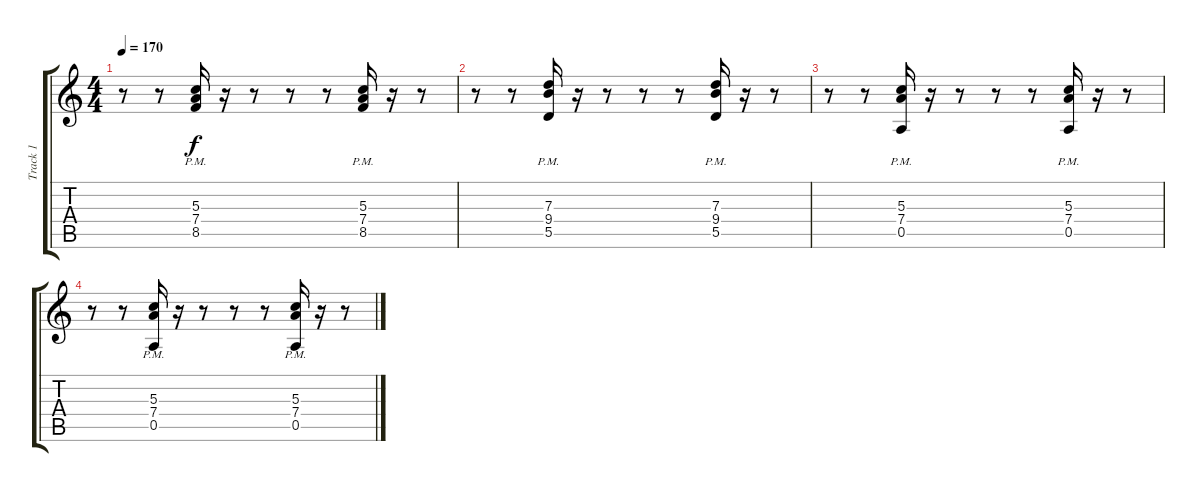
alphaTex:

\track ("Track 1" "Track 1") {instrument electricguitarmuted}
\staff {score tabs}
\tuning (E4 B3 G3 D3 A2 E2) {hide}
\ts (4 4)
\tempo 170
\clef g2
\ks c
r.8{dy f} r.8 (5.3{pm} 7.4{pm} 8.5{pm}).16 r.16 r.8 r.8 r.8 (5.3{pm} 7.4{pm} 8.5{pm}).16 r.16 r.8 |
r.8 r.8 (7.3{pm} 9.4{pm} 5.5{pm}).16 r.16 r.8 r.8 r.8 (7.3{pm} 9.4{pm} 5.5{pm}).16 r.16 r.8 |
r.8 r.8 (5.3{pm} 7.4{pm} 0.5{pm}).16 r.16 r.8 r.8 r.8 (5.3{pm} 7.4{pm} 0.5{pm}).16 r.16 r.8 |
r.8 r.8 (5.3{pm} 7.4{pm} 0.5{pm}).16 r.16 r.8 r.8 r.8 (5.3{pm} 7.4{pm} 0.5{pm}).16 r.16 r.8
